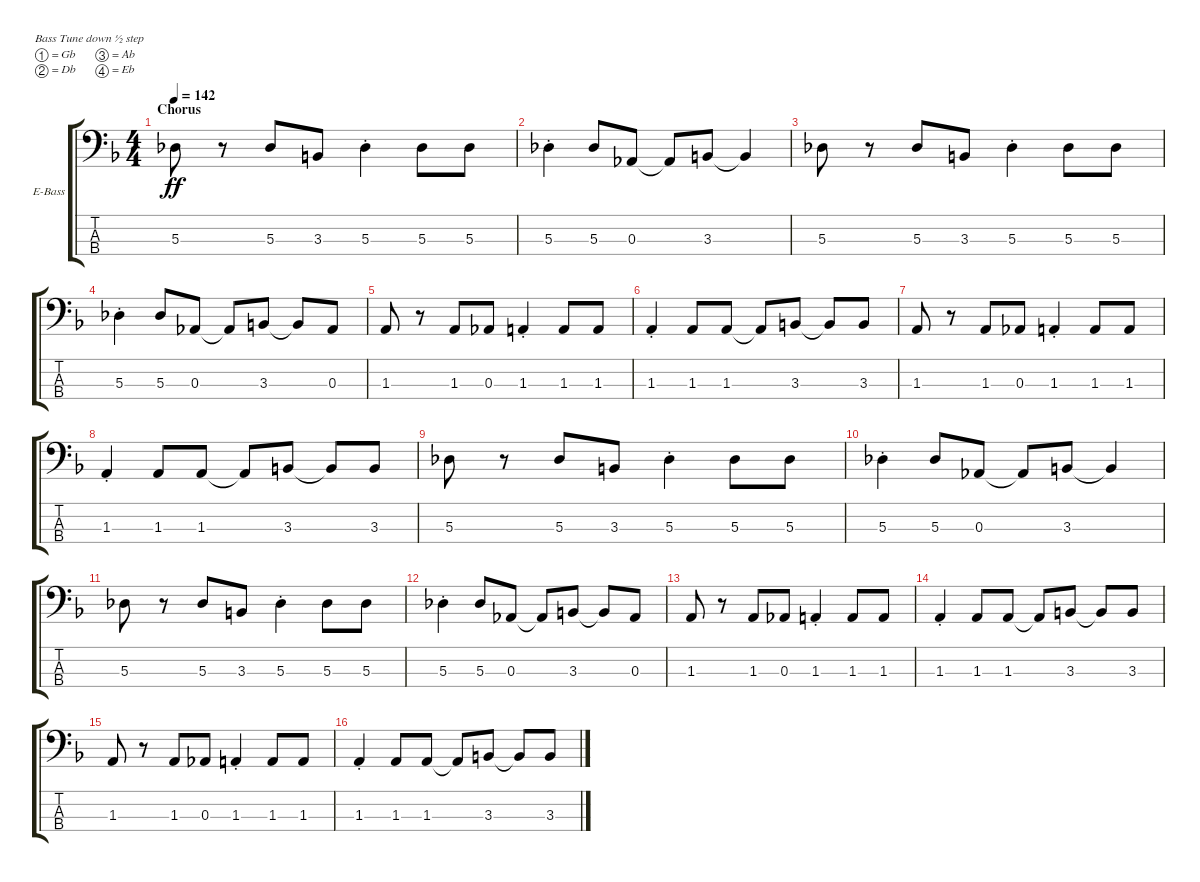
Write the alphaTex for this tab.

\defaultSystemsLayout 4
\bracketExtendMode groupsimilarinstruments
\firstSystemTrackNameOrientation horizontal
\otherSystemsTrackNameOrientation horizontal
\track ("James" "E-Bass") {instrument electricbassfinger}
\staff {score tabs}
\tuning (Gb2 Db2 Ab1 Eb1)
\ts (4 4)
\section ("" "Chorus")
\tempo 142
\clef f4
\scale
0.333333
\ks f
5.3.8{dy ff} r.8 5.3.8 3.3.8 5.3{st}.4 5.3.8 5.3.8 |
\scale
0.333333 5.3{st}.4 5.3.8 0.3.8 0.3{t}.8 3.3.8 3.3{t}.4 |
\scale
0.333333 5.3.8 r.8 5.3.8 3.3.8 5.3{st}.4 5.3.8 5.3.8 |
\scale
0.333333 5.3{st}.4 5.3.8 0.3.8 0.3{t}.8 3.3.8 3.3{t}.8 0.3.8 |
\scale
0.333333 1.3.8 r.8 1.3.8 0.3.8 1.3{st}.4 1.3.8 1.3.8 |
\scale
0.333333 1.3{st}.4 1.3.8 1.3.8 1.3{t}.8 3.3.8 3.3{t}.8 3.3.8 |
\scale
0.333333 1.3.8 r.8 1.3.8 0.3.8 1.3{st}.4 1.3.8 1.3.8 |
\scale
0.333333 1.3{st}.4 1.3.8 1.3.8 1.3{t}.8 3.3.8 3.3{t}.8 3.3.8 |
\scale
0.333333 5.3.8 r.8 5.3.8 3.3.8 5.3{st}.4 5.3.8 5.3.8 |
\scale
0.333333 5.3{st}.4 5.3.8 0.3.8 0.3{t}.8 3.3.8 3.3{t}.4 |
\scale
0.333333 5.3.8 r.8 5.3.8 3.3.8 5.3{st}.4 5.3.8 5.3.8 |
\scale
0.333333 5.3{st}.4 5.3.8 0.3.8 0.3{t}.8 3.3.8 3.3{t}.8 0.3.8 |
\scale
0.333333 1.3.8 r.8 1.3.8 0.3.8 1.3{st}.4 1.3.8 1.3.8 |
\scale
0.333333 1.3{st}.4 1.3.8 1.3.8 1.3{t}.8 3.3.8 3.3{t}.8 3.3.8 |
\scale
0.333333 1.3.8 r.8 1.3.8 0.3.8 1.3{st}.4 1.3.8 1.3.8 |
\scale
0.333333 1.3{st}.4 1.3.8 1.3.8 1.3{t}.8 3.3.8 3.3{t}.8 3.3.8
